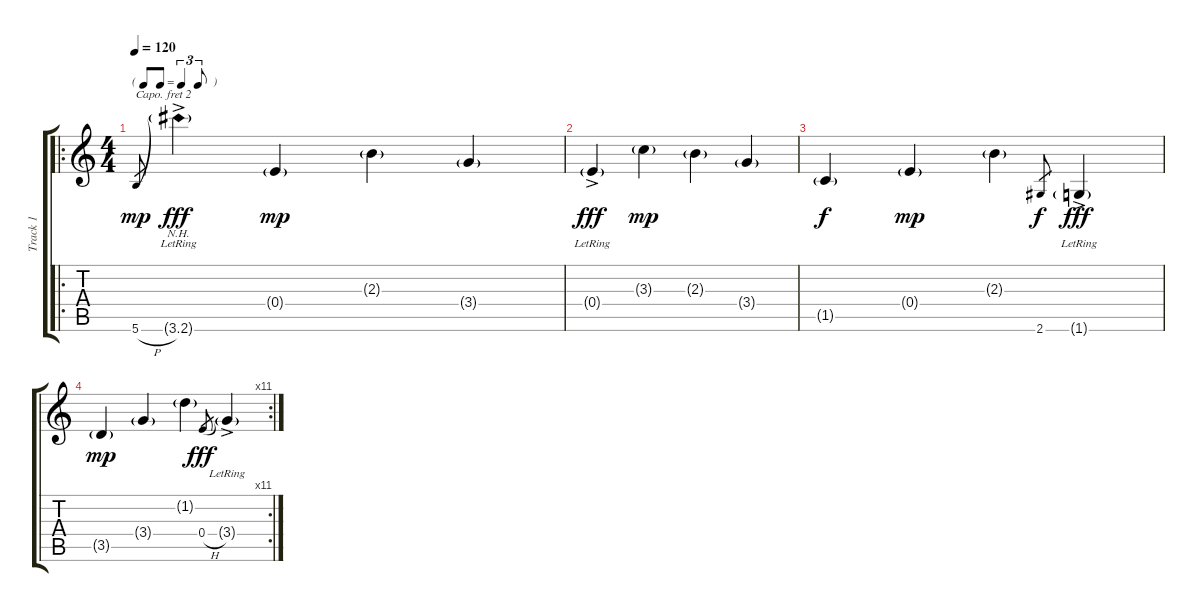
\track ("Track 1" "Track 1") {instrument acousticguitarsteel}
\staff {score tabs}
\capo 2
\tuning (E4 B3 G3 D3 A2 E2) {hide}
\ro
\ts (4 4)
\tf triplet8th
\tempo 120
\clef g2
\ks c
5.6{h}.8{gr dy mp instrument acousticguitarsteel} 3.6{nh g ac lr}.4{dy fff} 0.4{g}.4{dy mp} 2.3{g}.4 3.4{g}.4 |
0.4{g ac lr}.4{dy fff} 3.3{g}.4{dy mp} 2.3{g}.4 3.4{g}.4 |
1.5{g}.4{dy f} 0.4{g}.4{dy mp} 2.3{g}.4 2.6.8{gr dy f} 1.6{g ac lr}.4{dy fff} |
\rc 11
3.5{g}.4{dy mp} 3.4{g}.4 1.2{g}.4 0.4{h}.8{gr dy fff} 3.4{g ac lr}.4
